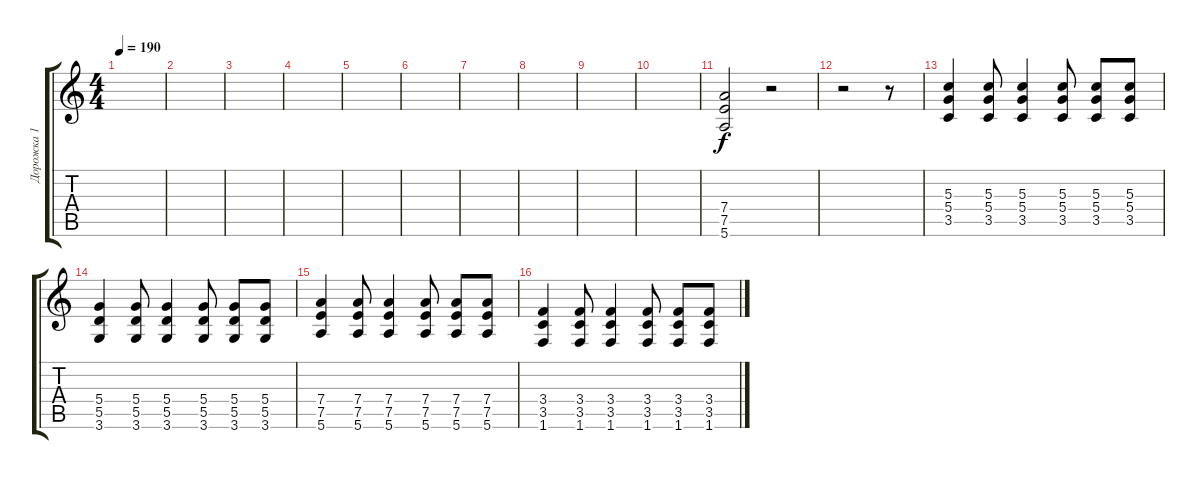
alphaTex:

\track ("Дорожка 1" "Дорожка 1") {instrument distortionguitar}
\staff {score tabs}
\tuning (E4 B3 G3 D3 A2 E2) {hide}
\ts (4 4)
\tempo 190
\clef g2
\ks c
|
|
|
|
|
|
|
|
|
|
(7.4 7.5 5.6).2 r.2 |
r.2 r.8 |
(5.3 5.4 3.5).4 (5.3 5.4 3.5).8 (5.3 5.4 3.5).4 (5.3 5.4 3.5).8 (5.3 5.4 3.5).8 (5.3 5.4 3.5).8 |
(5.4 5.5 3.6).4 (5.4 5.5 3.6).8 (5.4 5.5 3.6).4 (5.4 5.5 3.6).8 (5.4 5.5 3.6).8 (5.4 5.5 3.6).8 |
(7.4 7.5 5.6).4 (7.4 7.5 5.6).8 (7.4 7.5 5.6).4 (7.4 7.5 5.6).8 (7.4 7.5 5.6).8 (7.4 7.5 5.6).8 |
(3.4 3.5 1.6).4 (3.4 3.5 1.6).8 (3.4 3.5 1.6).4 (3.4 3.5 1.6).8 (3.4 3.5 1.6).8 (3.4 3.5 1.6).8
